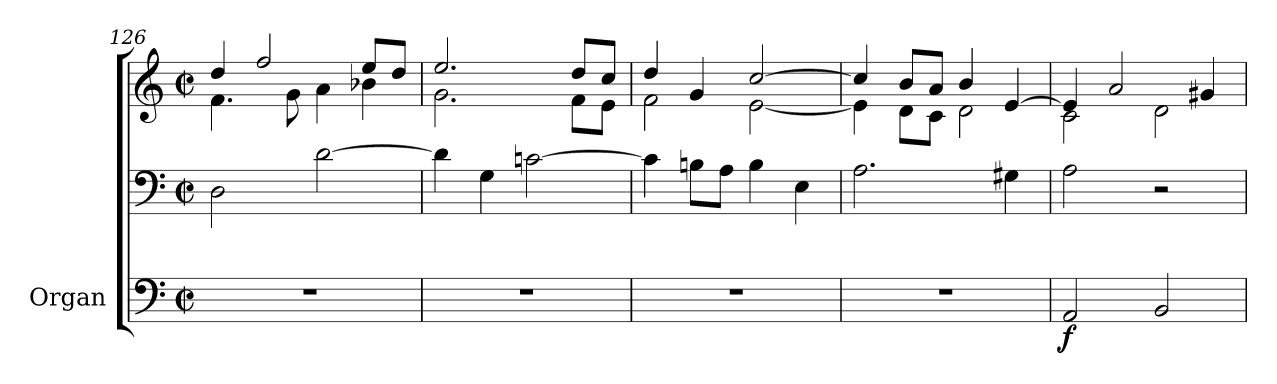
**kern	**kern	**kern	**dynam
*part1	*part1	*part1	*part1
*staff3	*staff2	*staff1	*staff1/2/3
*I"Organ	*	*	*
*clefF4	*clefF4	*clefG2	*
*k[]	*k[]	*k[]	*
*M2/2	*M2/2	*M2/2	*
*met(c|)	*met(c|)	*met(c|)	*
=126	=126	=126	=126
*	*	*^	*
1r	2D\	4dd/	4.f\	.
.	.	2ff/	.	.
.	.	.	8g\	.
.	[2d\	.	4a\	.
.	.	8ee/L	4b-X\	.
.	.	8dd/J	.	.
=127	=127	=127	=127	=127
1r	4d\]	2.ee/	2.g\	.
.	4G\	.	.	.
.	[2cn\	.	.	.
.	.	8dd/L	8f\L	.
.	.	8cc/J	8e\J	.
=128	=128	=128	=128	=128
1r	4c\]	4dd/	2f\	.
.	8Bn\L	4g/	.	.
.	8A\J	.	.	.
.	4B\	[2cc/	[2e\	.
.	4E\	.	.	.
=129	=129	=129	=129	=129
1r	2.A\	4cc/]	4e\]	.
.	.	8b/L	8d\L	.
.	.	8a/J	8c\J	.
.	.	4b/	2d\	.
.	4G#X\	[4e/	.	.
=130	=130	=130	=130	=130
!	!	!	!	!LO:DY:b=3
2AA/	2A\	4e/]	2c\	f
.	.	2a/	.	.
2BB/	2r	.	2d\	.
.	.	4g#X/	.	.
*	*	*v	*v	*
=	=	=	=
*-	*-	*-	*-
